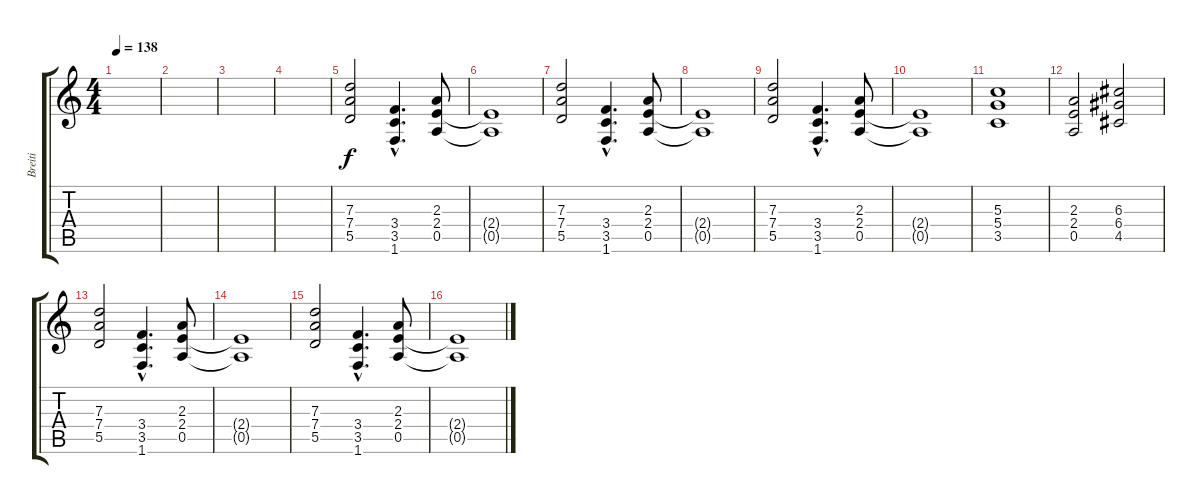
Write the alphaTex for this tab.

\track ("Breiti" "Breiti") {instrument overdrivenguitar}
\staff {score tabs}
\tuning (E4 B3 G3 D3 A2 E2) {hide}
\ts (4 4)
\tempo 138
\clef g2
\ks c
|
|
|
|
(7.3 7.4 5.5).2 (3.4{hac} 3.5{hac} 1.6{hac}).4{d} (2.3 2.4 0.5).8 |
(2.4{t} 0.5{t}).1 |
(7.3 7.4 5.5).2 (3.4{hac} 3.5{hac} 1.6{hac}).4{d} (2.3 2.4 0.5).8 |
(2.4{t} 0.5{t}).1 |
(7.3 7.4 5.5).2 (3.4{hac} 3.5{hac} 1.6{hac}).4{d} (2.3 2.4 0.5).8 |
(2.4{t} 0.5{t}).1 |
(5.3 5.4 3.5).1 |
(2.3 2.4 0.5).2 (6.3 6.4 4.5).2 |
(7.3 7.4 5.5).2 (3.4{hac} 3.5{hac} 1.6{hac}).4{d} (2.3 2.4 0.5).8 |
(2.4{t} 0.5{t}).1 |
(7.3 7.4 5.5).2 (3.4{hac} 3.5{hac} 1.6{hac}).4{d} (2.3 2.4 0.5).8 |
(2.4{t} 0.5{t}).1
